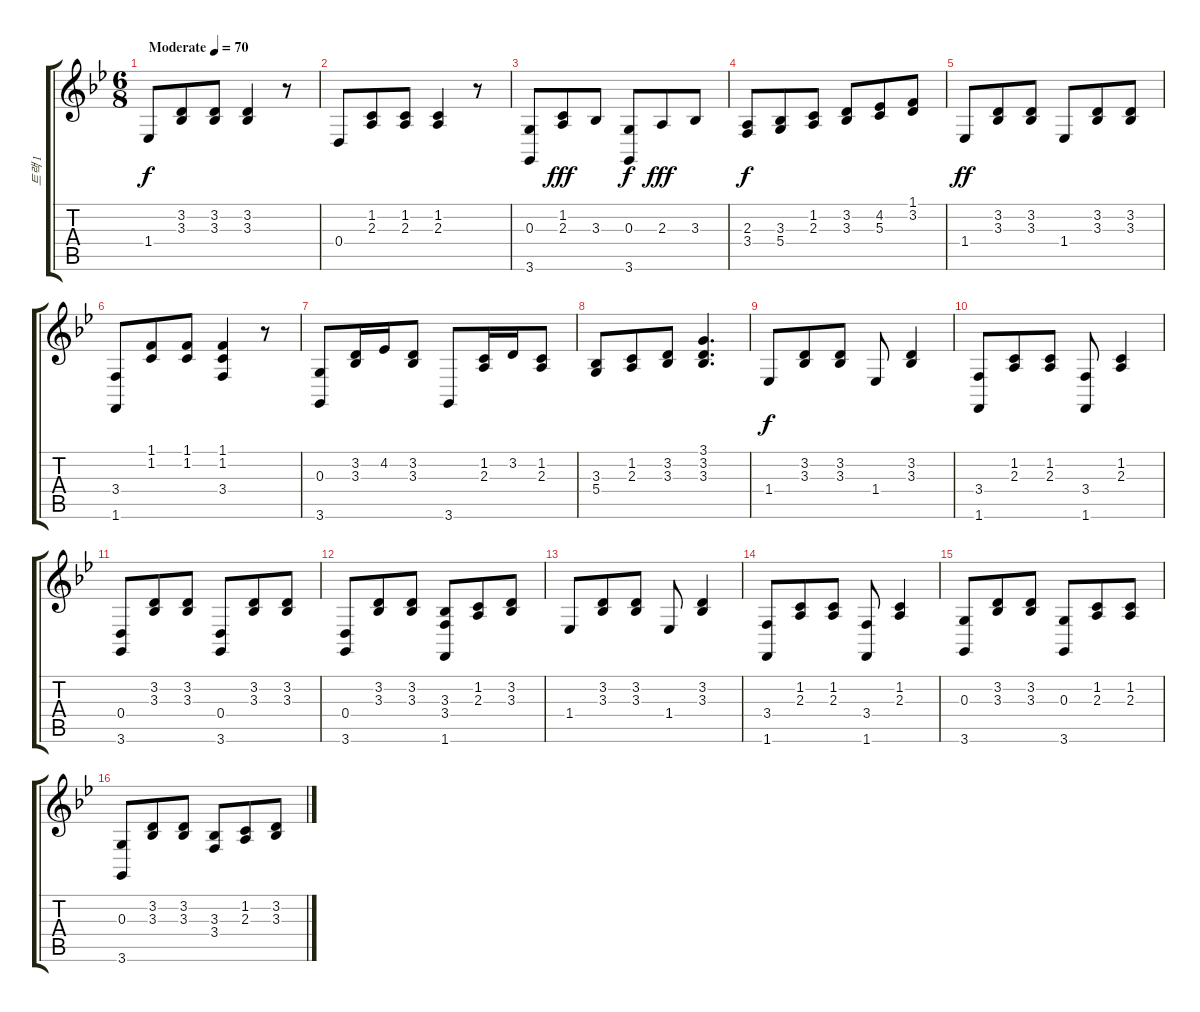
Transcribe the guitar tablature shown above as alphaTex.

\track ("트랙 1" "트랙 1") {instrument stringensemble1}
\staff {score tabs}
\tuning (E4 B3 G3 D3 A2 E2) {hide}
\ts (6 8)
\tempo (70 "Moderate")
\clef g2
\ks bb
1.4.8{dy f instrument stringensemble1} (3.2 3.3).8 (3.2 3.3).8 (3.2 3.3).4 r.8 |
0.4.8 (1.2 2.3).8 (1.2 2.3).8 (1.2 2.3).4 r.8 |
(0.3 3.6).8 (1.2 2.3).8{dy fff} 3.3.8 (0.3 3.6).8{dy f} 2.3.8{dy fff} 3.3.8 |
(2.3 3.4).8{dy f} (3.3 5.4).8 (1.2 2.3).8 (3.2 3.3).8 (4.2 5.3).8 (1.1 3.2).8 |
1.4.8{dy ff} (3.2 3.3).8 (3.2 3.3).8 1.4.8 (3.2 3.3).8 (3.2 3.3).8 |
(3.4 1.6).8 (1.1 1.2).8 (1.1 1.2).8 (1.1 1.2 3.4).4 r.8 |
(0.3 3.6).8 (3.2 3.3).16 4.2.16 (3.2 3.3).8 3.6.8 (1.2 2.3).16 3.2.16 (1.2 2.3).8 |
(3.3 5.4).8 (1.2 2.3).8 (3.2 3.3).8 (3.1 3.2 3.3).4{d} |
1.4.8{dy f} (3.2 3.3).8 (3.2 3.3).8 1.4.8 (3.2 3.3).4 |
(3.4 1.6).8 (1.2 2.3).8 (1.2 2.3).8 (3.4 1.6).8 (1.2 2.3).4 |
(0.4 3.6).8 (3.2 3.3).8 (3.2 3.3).8 (0.4 3.6).8 (3.2 3.3).8 (3.2 3.3).8 |
(0.4 3.6).8 (3.2 3.3).8 (3.2 3.3).8 (3.3 3.4 1.6).8 (1.2 2.3).8 (3.2 3.3).8 |
1.4.8 (3.2 3.3).8 (3.2 3.3).8 1.4.8 (3.2 3.3).4 |
(3.4 1.6).8 (1.2 2.3).8 (1.2 2.3).8 (3.4 1.6).8 (1.2 2.3).4 |
(0.3 3.6).8 (3.2 3.3).8 (3.2 3.3).8 (0.3 3.6).8 (1.2 2.3).8 (1.2 2.3).8 |
(0.3 3.6).8 (3.2 3.3).8 (3.2 3.3).8 (3.3 3.4).8 (1.2 2.3).8 (3.2 3.3).8
